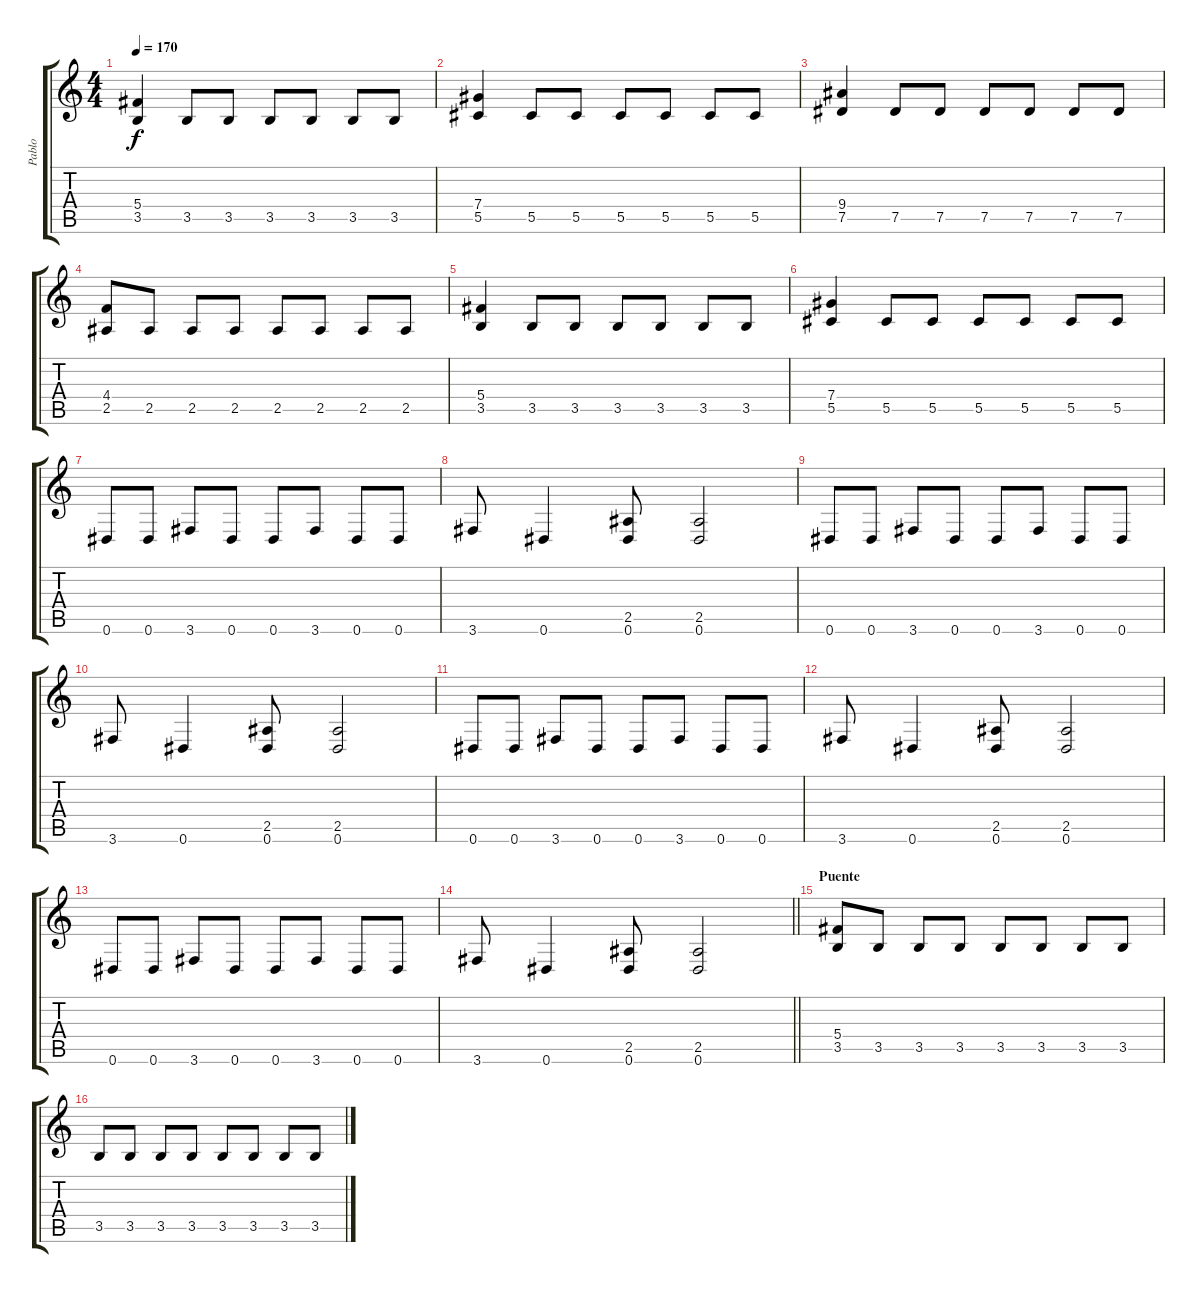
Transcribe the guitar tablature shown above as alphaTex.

\track ("Pablo" "Pablo") {instrument distortionguitar}
\staff {score tabs}
\tuning (Eb4 Bb3 Gb3 Db3 Ab2 Eb2) {hide}
\ts (4 4)
\tempo 170
\clef g2
\ks c
(5.4 3.5).4{dy f} 3.5.8 3.5.8 3.5.8 3.5.8 3.5.8 3.5.8 |
(7.4 5.5).4 5.5.8 5.5.8 5.5.8 5.5.8 5.5.8 5.5.8 |
(9.4 7.5).4 7.5.8 7.5.8 7.5.8 7.5.8 7.5.8 7.5.8 |
(4.4 2.5).8 2.5.8 2.5.8 2.5.8 2.5.8 2.5.8 2.5.8 2.5.8 |
(5.4 3.5).4 3.5.8 3.5.8 3.5.8 3.5.8 3.5.8 3.5.8 |
(7.4 5.5).4 5.5.8 5.5.8 5.5.8 5.5.8 5.5.8 5.5.8 |
0.6.8{volume 13} 0.6.8 3.6.8 0.6.8 0.6.8 3.6.8 0.6.8 0.6.8 |
3.6.8 0.6.4 (2.5 0.6).8 (2.5 0.6).2 |
0.6.8{volume 13} 0.6.8 3.6.8 0.6.8 0.6.8 3.6.8 0.6.8 0.6.8 |
3.6.8 0.6.4 (2.5 0.6).8 (2.5 0.6).2 |
0.6.8{volume 13} 0.6.8 3.6.8 0.6.8 0.6.8 3.6.8 0.6.8 0.6.8 |
3.6.8 0.6.4 (2.5 0.6).8 (2.5 0.6).2 |
0.6.8{volume 13} 0.6.8 3.6.8 0.6.8 0.6.8 3.6.8 0.6.8 0.6.8 |
\barLineRight lightlight
3.6.8 0.6.4 (2.5 0.6).8 (2.5 0.6).2 |
\section ("" "Puente")
(5.4 3.5).8 3.5.8 3.5.8 3.5.8 3.5.8 3.5.8 3.5.8 3.5.8 |
3.5.8 3.5.8 3.5.8 3.5.8 3.5.8 3.5.8 3.5.8 3.5.8
